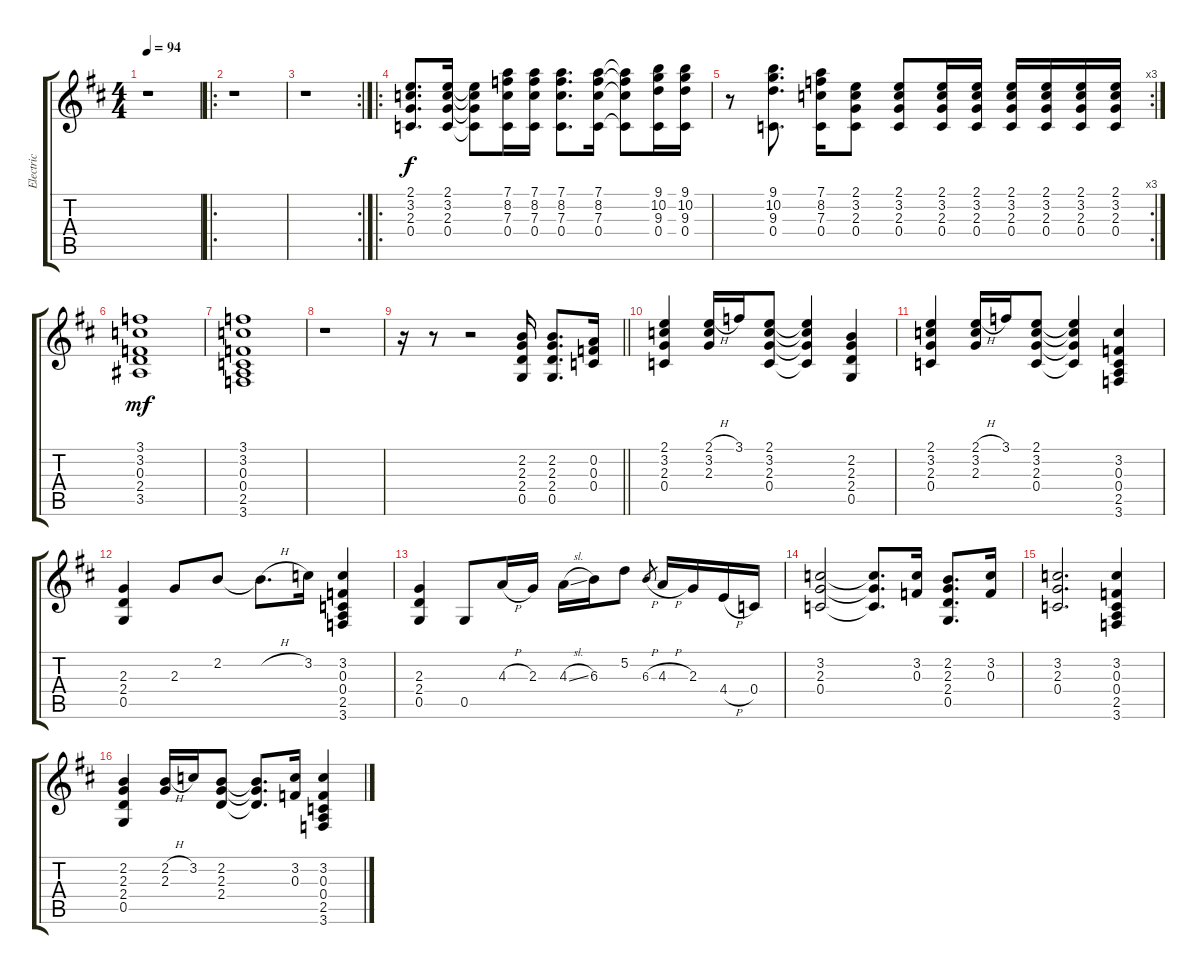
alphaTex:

\track ("Electric" "Electric") {instrument distortionguitar}
\staff {score tabs}
\tuning (D4 A3 F3 C3 G2 D2) {hide}
\ts (4 4)
\tempo 94
\clef g2
\ks d
r.1{dy mf} |
\ro
r.1 |
\rc 2
r.1 |
\ro
(2.1 3.2 2.3 0.4).8{d dy f} (2.1 3.2 2.3 0.4).16 (2.1{t} 3.2{t} 2.3{t} 0.4{t}).8 (7.1 8.2 7.3 0.4).16 (7.1 8.2 7.3 0.4).16 (7.1 8.2 7.3 0.4).8{d} (7.1 8.2 7.3 0.4).16 (7.1{t} 8.2{t} 7.3{t} 0.4{t}).8 (9.1 10.2 9.3 0.4).16 (9.1 10.2 9.3 0.4).16 |
\rc 3
r.8 (9.1 10.2 9.3 0.4).8{d} (7.1 8.2 7.3 0.4).16 (2.1 3.2 2.3 0.4).8 (2.1 3.2 2.3 0.4).8 (2.1 3.2 2.3 0.4).16 (2.1 3.2 2.3 0.4).16 (2.1 3.2 2.3 0.4).16 (2.1 3.2 2.3 0.4).16 (2.1 3.2 2.3 0.4).16 (2.1 3.2 2.3 0.4).16 |
(3.1 3.2 0.3 2.4 3.5).1{dy mf} |
(3.1 3.2 0.3 0.4 2.5 3.6).1 |
r.1 |
\barLineRight lightlight
r.16 r.8 r.2 (2.2 2.3 2.4 0.5).16 (2.2 2.3 2.4 0.5).8{d} (0.2 0.3 0.4).16 |
(2.1 3.2 2.3 0.4).4 (2.1{h} 3.2 2.3).16 3.1.16 (2.1 3.2 2.3 0.4).8 (2.1{t} 3.2{t} 2.3{t} 0.4{t}).4 (2.2 2.3 2.4 0.5).4 |
(2.1 3.2 2.3 0.4).4 (2.1{h} 3.2 2.3).16 3.1.16 (2.1 3.2 2.3 0.4).8 (2.1{t} 3.2{t} 2.3{t} 0.4{t}).4 (3.2 0.3 0.4 2.5 3.6).4 |
(2.3 2.4 0.5).4 2.3.8 2.2.8 2.2{h t}.8{d} 3.2.16 (3.2 0.3 0.4 2.5 3.6).4 |
(2.3 2.4 0.5).4 0.5.8 4.3{h}.16 2.3.16 4.3{sl}.16 6.3.16 5.2.8 6.3{h}.8{gr} 4.3{h}.16 2.3.16 4.4{h}.16 0.4.16 |
(3.2 2.3 0.4).2 (3.2{t} 2.3{t} 0.4{t}).8{d} (3.2 0.3).16 (2.2 2.3 2.4 0.5).8{d} (3.2 0.3).16 |
(3.2 2.3 0.4).2{d} (3.2 0.3 0.4 2.5 3.6).4 |
(2.2 2.3 2.4 0.5).4 (2.2{h} 2.3).16 3.2.16 (2.2 2.3 2.4).8 (2.2{t} 2.3{t} 2.4{t}).8{d} (3.2 0.3).16 (3.2 0.3 0.4 2.5 3.6).4
